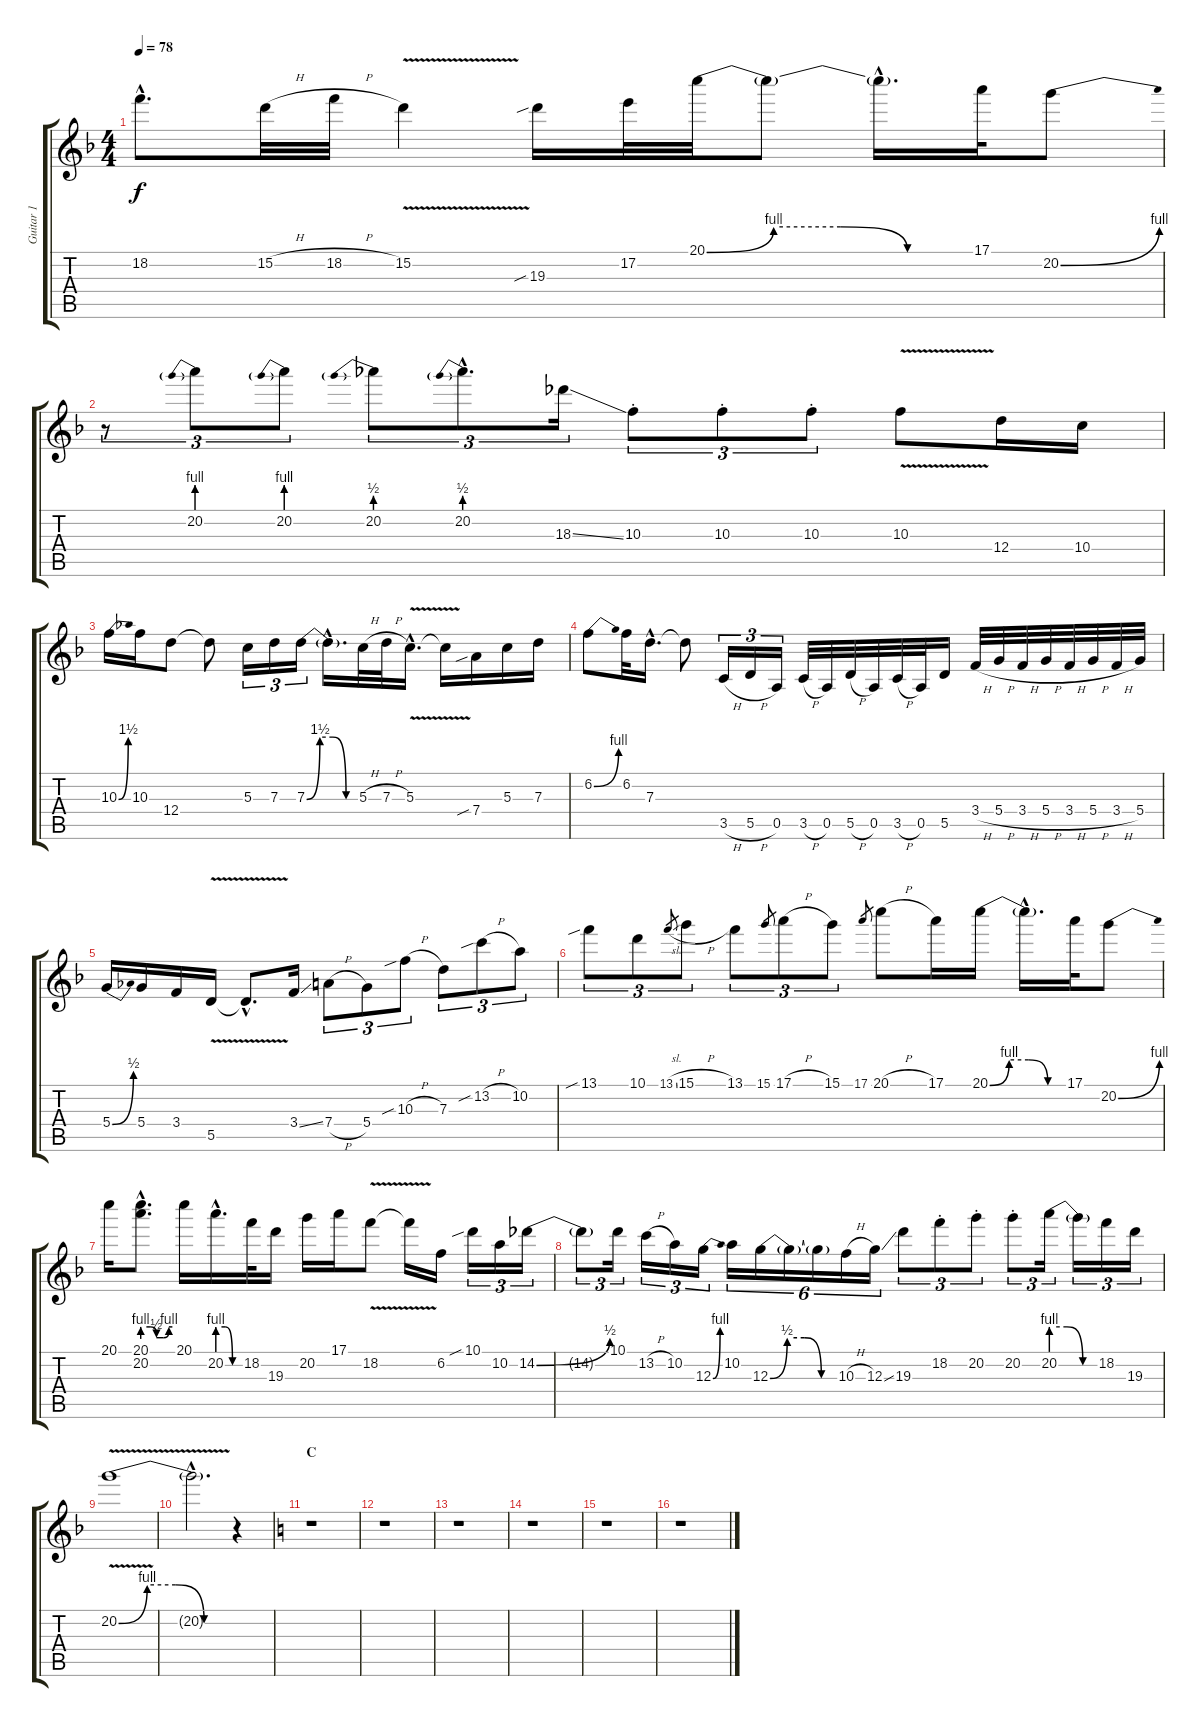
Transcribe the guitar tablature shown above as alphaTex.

\track ("Guitar 1" "Guitar 1") {instrument overdrivenguitar}
\staff {score tabs}
\tuning (E4 B3 G3 D3 A2 E2) {hide}
\ts (4 4)
\tempo 78
\clef g2
\ks f
18.2{hac t}.8{d dy f} 15.2{h}.32 18.2{h}.32 15.2{v}.4 19.3{sib}.16 17.2.32 20.1{be (custom 0 0 15 4 30 4 45 0 60 0)}.32 20.1{t}.8 20.1{hac t}.16{d} 17.1.32 20.2{be (bend 0 0 60 4)}.8 |
r.8{tu (3 2)} 20.2{be (prebend 0 4 60 4)}.8{tu (3 2)} 20.2{be (prebend 0 4 60 4)}.8{tu (3 2)} 20.2{be (prebend 0 2 60 2)}.8{tu (3 2)} 20.2{be (prebend 0 2 60 2) hac}.8{d tu (3 2)} 18.3{ss}.16{tu (3 2)} 10.3{st}.8{tu (3 2)} 10.3{st}.8{tu (3 2)} 10.3{st}.8{tu (3 2)} 10.3{v}.8 12.4.16 10.4.16 |
10.3{be (bend 0 0 60 6)}.16 10.3.16 12.4.8 12.4{t}.8 5.3.16{tu (3 2)} 7.3.16{tu (3 2)} 7.3{be (custom 0 0 15 6 30 6 45 0 60 0)}.16{tu (3 2)} 7.3{hac t}.16{d} 5.3{h}.32 7.3{h}.32 5.3{v hac}.16{d} 5.3{t}.16 7.4{sib}.16 5.3.16 7.3.16 |
6.2{be (bend 0 0 60 4)}.8 6.2.32 7.3{hac}.16{d} 7.3{t}.8 3.5{h}.16{tu (3 2)} 5.5{h}.16{tu (3 2)} 0.5.16{tu (3 2)} 3.5{h}.32 0.5.32 5.5{h}.32 0.5.32 3.5{h}.32 0.5.32 5.5.16 3.4{h}.32 5.4{h}.32 3.4{h}.32 5.4{h}.32 3.4{h}.32 5.4{h}.32 3.4{h}.32 5.4.32 |
5.4{be (bend 0 0 60 2)}.16 5.4.16 3.4.16 5.5{v}.16 5.5{hac t}.8{d} 3.4{ss}.16 7.4{h}.8{tu (3 2)} 5.4.8{tu (3 2)} 10.3{sib h}.8{tu (3 2)} 7.3.8{tu (3 2)} 13.2{sib h}.8{tu (3 2)} 10.2.8{tu (3 2)} |
13.1{sib}.8{tu (3 2)} 10.1.8{tu (3 2)} 13.1{sl}.8{gr} 15.1{h}.8{tu (3 2)} 13.1.8{tu (3 2)} 15.1.8{gr} 17.1{h}.8{tu (3 2)} 15.1.8{tu (3 2)} 17.1.8{gr} 20.1{h}.8 17.1.16 20.1{be (custom 0 0 15 4 30 4 45 0 60 0)}.16 20.1{hac t}.16{d} 17.1.32 20.2{be (bend 0 0 60 4)}.8 |
20.1.16 (20.1{hac} 20.2{be (custom 0 4 15 4 28 2 42 2 53 4 60 4) hac}).8{d} 20.1.16 20.2{be (custom 0 4 20 4 40 0 60 0) hac}.16{d} 18.2.32 19.3.16 20.2.16 17.1.16 18.2{v}.8 18.2{t}.16 6.2.16 10.1{sib}.16{tu (3 2)} 10.2.16{tu (3 2)} 14.2{be (bend 0 0 60 2)}.16{tu (3 2)} |
14.2{t}.8{tu (3 2)} 10.1.16{tu (3 2)} 13.2{h}.16{tu (3 2)} 10.2.16{tu (3 2)} 12.3{be (bend 0 0 60 4)}.16{tu (3 2)} 10.2.16{tu (6 4)} 12.3{be (custom 0 0 15 2 30 2 45 0 60 0)}.16{tu (6 4)} 12.3{t}.16{tu (6 4)} 12.3{t}.16{tu (6 4)} 10.3{h}.16{tu (6 4)} 12.3{ss}.16{tu (6 4)} 19.3.8{tu (3 2)} 18.2{st}.8{tu (3 2)} 20.2{st}.8{tu (3 2)} 20.2{st}.8{tu (3 2)} 20.2{be (custom 0 4 20 4 40 0 60 0)}.16{tu (3 2)} 20.2{t}.16{tu (3 2)} 18.2.16{tu (3 2)} 19.3.16{tu (3 2)} |
20.2{be (custom 0 0 15 4 30 4 45 0 60 0) v}.1 |
20.2{hac t}.2{d} r.4 |
\section ("" "C")
\ks c
r.1 |
r.1 |
r.1 |
r.1 |
r.1 |
r.1
